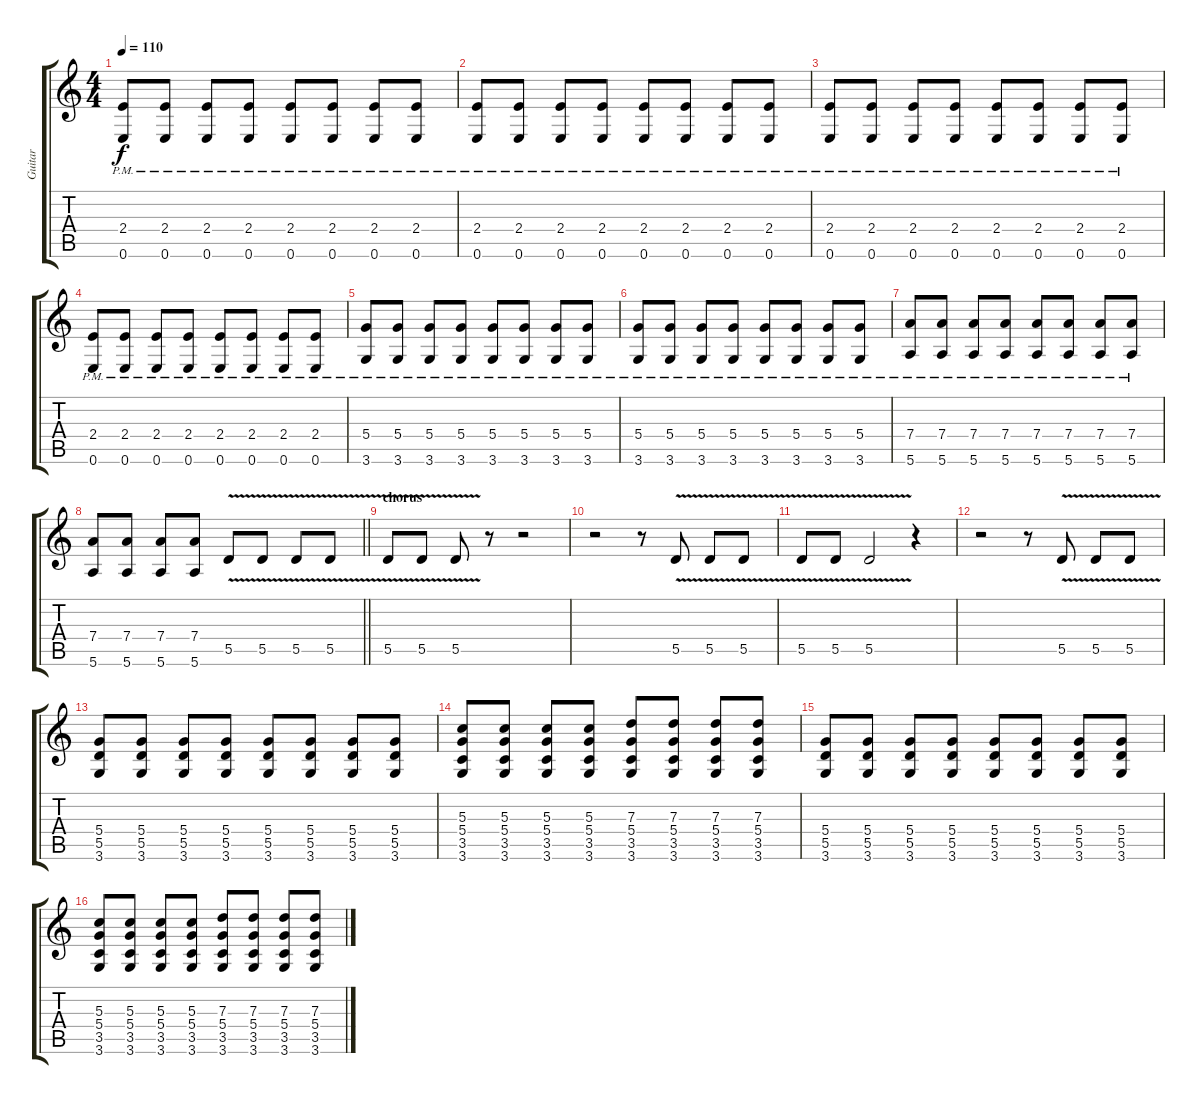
\track ("Guitar" "Guitar") {instrument distortionguitar}
\staff {score tabs}
\tuning (E4 B3 G3 D3 A2 E2) {hide}
\ts (4 4)
\tempo 110
\clef g2
\ks c
(2.4{pm} 0.6{pm}).8{dy f} (2.4{pm} 0.6{pm}).8 (2.4{pm} 0.6{pm}).8 (2.4{pm} 0.6{pm}).8 (2.4{pm} 0.6{pm}).8 (2.4{pm} 0.6{pm}).8 (2.4{pm} 0.6{pm}).8 (2.4{pm} 0.6{pm}).8 |
(2.4{pm} 0.6{pm}).8 (2.4{pm} 0.6{pm}).8 (2.4{pm} 0.6{pm}).8 (2.4{pm} 0.6{pm}).8 (2.4{pm} 0.6{pm}).8 (2.4{pm} 0.6{pm}).8 (2.4{pm} 0.6{pm}).8 (2.4{pm} 0.6{pm}).8 |
(2.4{pm} 0.6{pm}).8 (2.4{pm} 0.6{pm}).8 (2.4{pm} 0.6{pm}).8 (2.4{pm} 0.6{pm}).8 (2.4{pm} 0.6{pm}).8 (2.4{pm} 0.6{pm}).8 (2.4{pm} 0.6{pm}).8 (2.4{pm} 0.6{pm}).8 |
(2.4{pm} 0.6{pm}).8 (2.4{pm} 0.6{pm}).8 (2.4{pm} 0.6{pm}).8 (2.4{pm} 0.6{pm}).8 (2.4{pm} 0.6{pm}).8 (2.4{pm} 0.6{pm}).8 (2.4{pm} 0.6{pm}).8 (2.4{pm} 0.6{pm}).8 |
(5.4 3.6{pm}).8 (5.4 3.6{pm}).8 (5.4 3.6{pm}).8 (5.4 3.6{pm}).8 (5.4 3.6{pm}).8 (5.4 3.6{pm}).8 (5.4 3.6{pm}).8 (5.4 3.6{pm}).8 |
(5.4 3.6{pm}).8 (5.4 3.6{pm}).8 (5.4 3.6{pm}).8 (5.4 3.6{pm}).8 (5.4 3.6{pm}).8 (5.4 3.6{pm}).8 (5.4 3.6{pm}).8 (5.4 3.6{pm}).8 |
(7.4 5.6{pm}).8 (7.4 5.6{pm}).8 (7.4 5.6{pm}).8 (7.4 5.6{pm}).8 (7.4 5.6{pm}).8 (7.4 5.6{pm}).8 (7.4 5.6{pm}).8 (7.4 5.6{pm}).8 |
\barLineRight lightlight
(7.4 5.6).8{instrument distortionguitar} (7.4 5.6).8 (7.4 5.6).8 (7.4 5.6).8 5.5{v}.8 5.5{v}.8 5.5{v}.8 5.5{v}.8 |
\section ("" "chorus")
5.5{v}.8 5.5{v}.8 5.5{v}.8 r.8 r.2 |
r.2 r.8 5.5{v}.8 5.5{v}.8 5.5{v}.8 |
5.5{v}.8 5.5{v}.8 5.5{v}.2 r.4 |
r.2 r.8 5.5{v}.8 5.5{v}.8 5.5{v}.8 |
(5.4 5.5 3.6).8 (5.4 5.5 3.6).8 (5.4 5.5 3.6).8 (5.4 5.5 3.6).8 (5.4 5.5 3.6).8 (5.4 5.5 3.6).8 (5.4 5.5 3.6).8 (5.4 5.5 3.6).8 |
(5.3 5.4 3.5 3.6).8 (5.3 5.4 3.5 3.6).8 (5.3 5.4 3.5 3.6).8 (5.3 5.4 3.5 3.6).8 (7.3 5.4 3.5 3.6).8 (7.3 5.4 3.5 3.6).8 (7.3 5.4 3.5 3.6).8 (7.3 5.4 3.5 3.6).8 |
(5.4 5.5 3.6).8 (5.4 5.5 3.6).8 (5.4 5.5 3.6).8 (5.4 5.5 3.6).8 (5.4 5.5 3.6).8 (5.4 5.5 3.6).8 (5.4 5.5 3.6).8 (5.4 5.5 3.6).8 |
(5.3 5.4 3.5 3.6).8 (5.3 5.4 3.5 3.6).8 (5.3 5.4 3.5 3.6).8 (5.3 5.4 3.5 3.6).8 (7.3 5.4 3.5 3.6).8 (7.3 5.4 3.5 3.6).8 (7.3 5.4 3.5 3.6).8 (7.3 5.4 3.5 3.6).8
